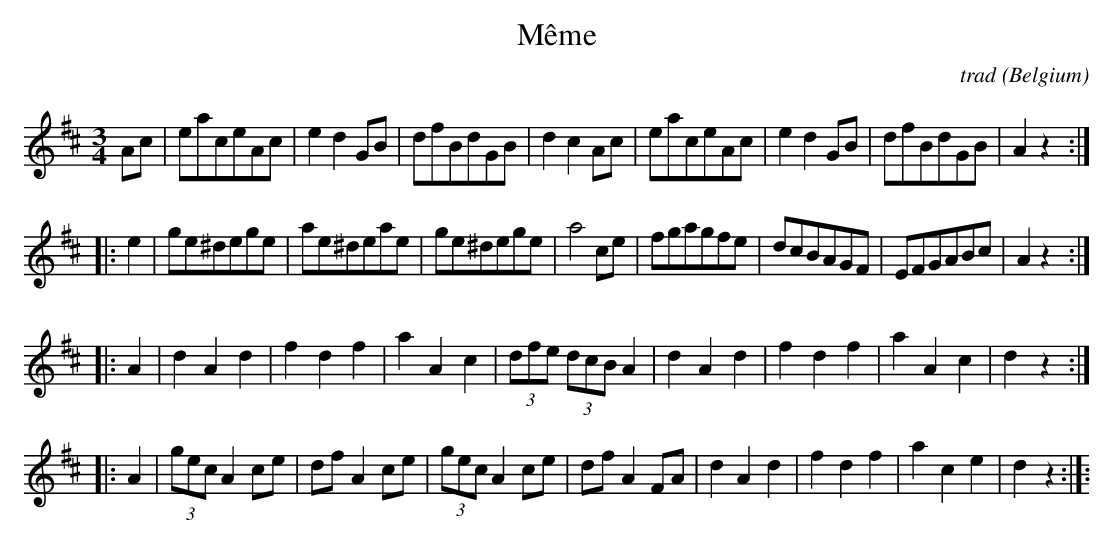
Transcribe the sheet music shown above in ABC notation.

X:1
T:Même
C:trad
O:Belgium
M:3/4
K:Dmaj
L:1/8
Ac|eaceAc|e2d2GB|dfBdGB|d2c2Ac|eaceAc|e2d2GB|dfBdGB|A2z2:|
|:e2|ge^dege|ae^deae|ge^dege|a4ce|fgagfe|dcBAGF|EFGABc|A2z2:|
|:A2|d2A2d2|f2d2f2|a2A2c2|(3dfe (3dcB A2|d2A2d2|f2d2f2|a2A2c2|d2z2:|
|:A2|(3gec A2ce|dfA2ce|(3gec A2ce|dfA2FA|d2A2d2|f2d2f2|a2c2e2|d2z2:|]:
